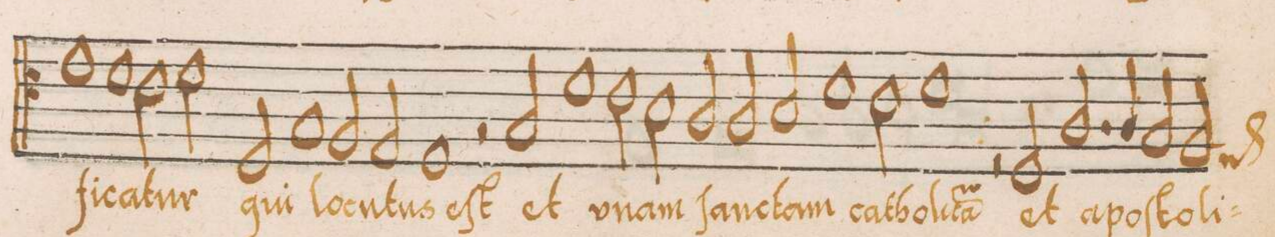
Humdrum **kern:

**kern	**text
*I"ALTVS	*
*clefC4	*
*k[]	*
*met(C|)	*
*M2/1	*
1e\	-fi-
=144-	=144-
1d	-ca-
2c\	-tur
=145-	=145-
2d\	.
2D/	qui
1G	lo-
=146-	=146-
2F/	-cu-
2E/	-tus
1D	eſt
=147-	=147-
2rF	.
2G/	et
1d	u-
=148-	=148-
2c\	-nam
2B\	.
2A/	ſanc-
2A/	-tam
=149-	=149-
2B/	ca-
1d	-tho-
2c\	-li-
=150-	=150-
1d	-ca(m)
2rD	.
2D/	et
=151-	=151-
2.A/	a-
4A/	-po-
2G/	-ſto-
*custos:E	*
2F/	-li-
=152-	=152-
*-	*-
